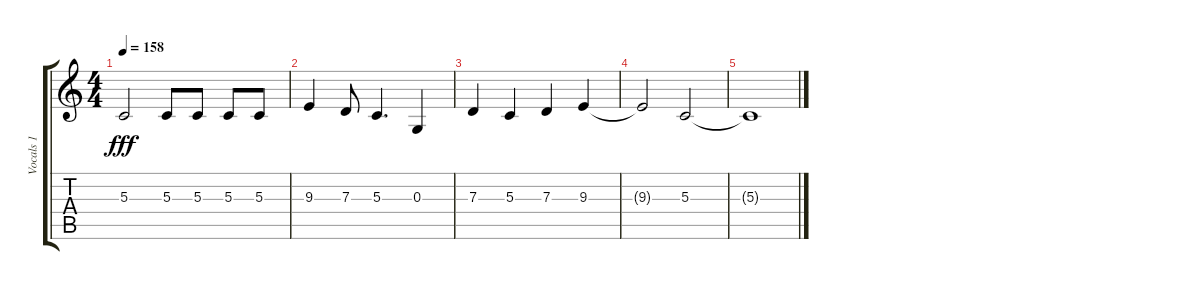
\track ("Vocals 1" "Vocals 1") {instrument tenorsax}
\staff {score tabs}
\tuning (E4 B3 G3 D3 A2 E2) {hide}
\ts (4 4)
\tempo 158
\clef g2
\ks c
5.3{t}.2{dy fff} 5.3.8 5.3.8 5.3.8 5.3.8 |
9.3.4 7.3.8 5.3.4{d} 0.3.4 |
7.3.4 5.3.4 7.3.4 9.3.4 |
9.3{t}.2 5.3.2 |
5.3{t}.1
